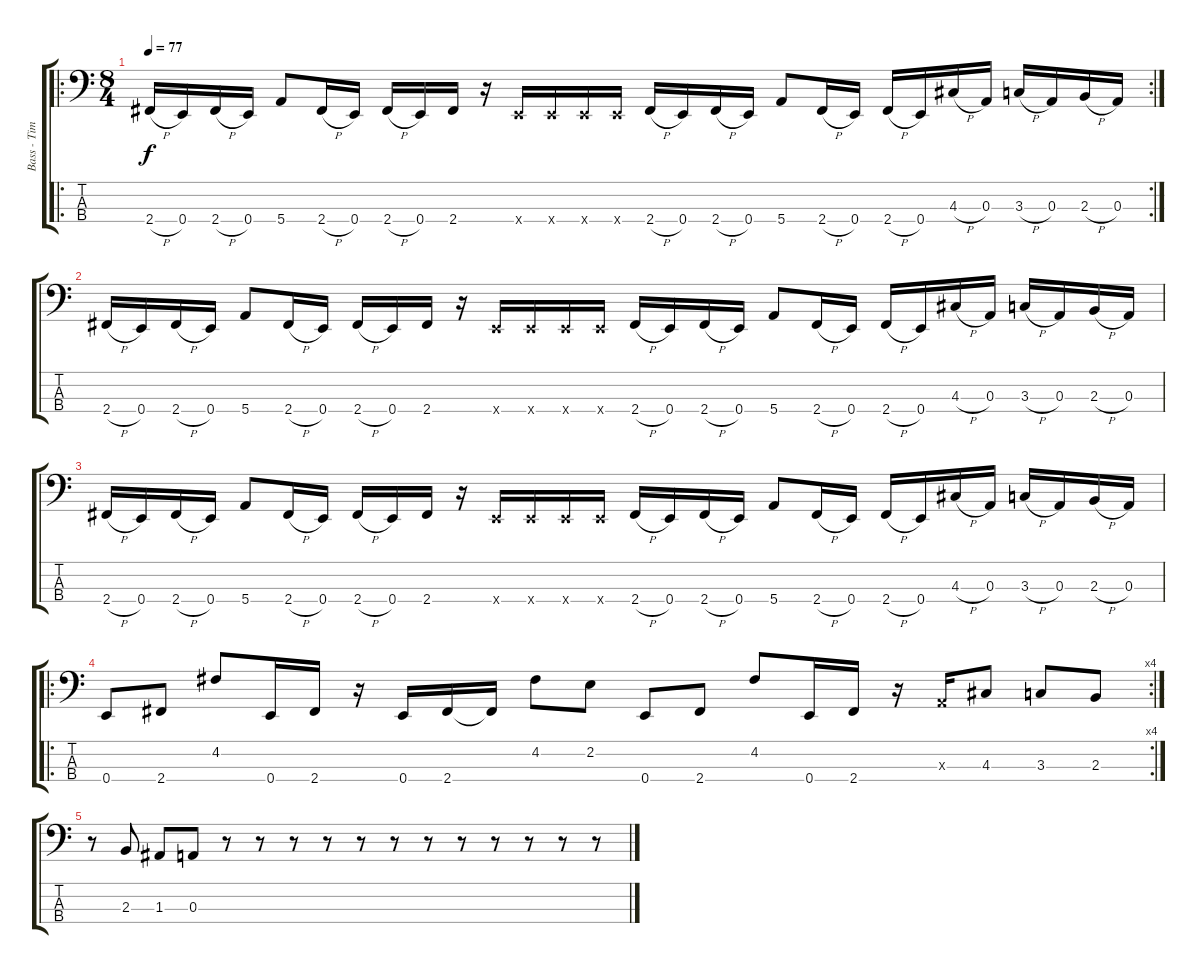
\track ("Bass - Tim Commerford" "Bass - Tim") {instrument electricbassfinger}
\staff {score tabs}
\tuning (G2 D2 A1 E1) {hide}
\ro
\rc 2
\ts (8 4)
\tempo 77
\clef f4
\ks c
2.4{h}.16{dy f} 0.4.16 2.4{h}.16 0.4.16 5.4.8 2.4{h}.16 0.4.16 2.4{h}.16 0.4.16 2.4.16 r.16 0.4{x}.16 0.4{x}.16 0.4{x}.16 0.4{x}.16 2.4{h}.16 0.4.16 2.4{h}.16 0.4.16 5.4.8 2.4{h}.16 0.4.16 2.4{h}.16 0.4.16 4.3{h}.16 0.3.16 3.3{h}.16 0.3.16 2.3{h}.16 0.3.16 |
2.4{h}.16 0.4.16 2.4{h}.16 0.4.16 5.4.8 2.4{h}.16 0.4.16 2.4{h}.16 0.4.16 2.4.16 r.16 0.4{x}.16 0.4{x}.16 0.4{x}.16 0.4{x}.16 2.4{h}.16 0.4.16 2.4{h}.16 0.4.16 5.4.8 2.4{h}.16 0.4.16 2.4{h}.16 0.4.16 4.3{h}.16 0.3.16 3.3{h}.16 0.3.16 2.3{h}.16 0.3.16 |
2.4{h}.16 0.4.16 2.4{h}.16 0.4.16 5.4.8 2.4{h}.16 0.4.16 2.4{h}.16 0.4.16 2.4.16 r.16 0.4{x}.16 0.4{x}.16 0.4{x}.16 0.4{x}.16 2.4{h}.16 0.4.16 2.4{h}.16 0.4.16 5.4.8 2.4{h}.16 0.4.16 2.4{h}.16 0.4.16 4.3{h}.16 0.3.16 3.3{h}.16 0.3.16 2.3{h}.16 0.3.16 |
\ro
\rc 4
0.4.8 2.4.8 4.2.8 0.4.16 2.4.16 r.16 0.4.16 2.4.16 2.4{t}.16 4.2.8 2.2.8 0.4.8 2.4.8 4.2.8 0.4.16 2.4.16 r.16 0.3{x}.16 4.3.8 3.3.8 2.3.8 |
r.8 2.3.8 1.3.8 0.3.8 r.8 r.8 r.8 r.8 r.8 r.8 r.8 r.8 r.8 r.8 r.8 r.8
